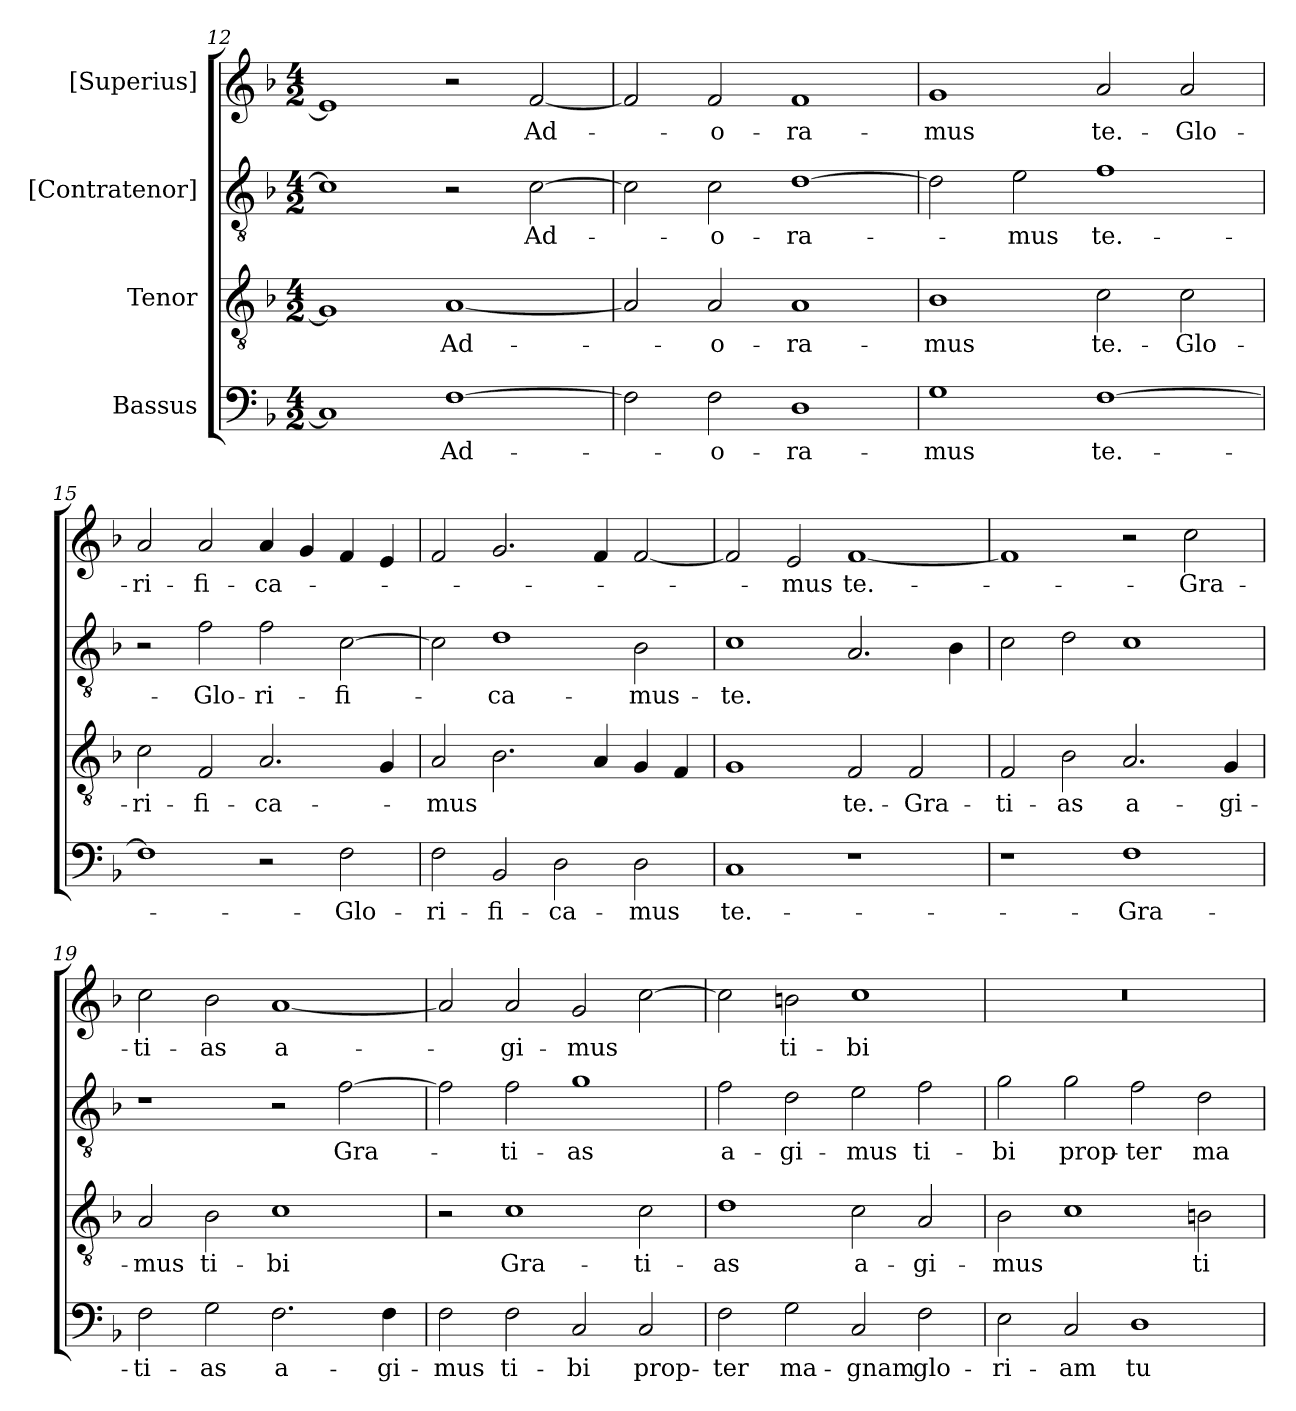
**kern	**text	**kern	**text	**kern	**text	**kern	**text
*part4	*part4	*part3	*part3	*part2	*part2	*part1	*part1
*staff4	*staff4	*staff3	*staff3	*staff2	*staff2	*staff1	*staff1
*I"Bassus	*	*I"Tenor	*	*I"[Contratenor]	*	*I"[Superius]	*
*clefF4	*	*clefGv2	*	*clefGv2	*	*clefG2	*
*k[b-]	*	*k[b-]	*	*k[b-]	*	*k[b-]	*
*M4/2	*	*M4/2	*	*M4/2	*	*M4/2	*
=12	=12	=12	=12	=12	=12	=12	=12
1C/]	.	1G/]	.	1c\]	.	1e/]	.
[1F\	Ad-	[1A/	Ad-	2r	.	2r	.
.	.	.	.	[2c\	Ad-	[2f/	Ad-
=13	=13	=13	=13	=13	=13	=13	=13
2F\]	.	2A/]	.	2c\]	.	2f/]	.
2F\	-o-	2A/	-o-	2c\	-o-	2f/	-o-
1D\	-ra-	1A/	-ra-	[1d\	-ra-	1f/	-ra-
=14	=14	=14	=14	=14	=14	=14	=14
1G\	-mus	1B-\	-mus	2d\]	.	1g/	-mus
.	.	.	.	2e\	-mus	.	.
[1F\	te.-	2c\	te.-	1f\	te.-	2a/	te.-
.	.	2c\	Glo-	.	.	2a/	Glo-
=15	=15	=15	=15	=15	=15	=15	=15
1F\]	.	2c\	-ri-	2r	.	2a/	-ri-
.	.	2F/	-fi-	2f\	Glo-	2a/	-fi-
2r	.	2.A/	-ca-	2f\	-ri-	4a/	-ca-
.	.	.	.	.	.	4g/	.
2F\	Glo-	.	.	[2c\	-fi-	4f/	.
.	.	4G/	.	.	.	4e/	.
=16	=16	=16	=16	=16	=16	=16	=16
2F\	-ri-	2A/	-mus	2c\]	.	2f/	.
2BB-/	-fi-	2.B-\	.	1d\	-ca-	2.g/	.
2D\	-ca-	.	.	.	.	.	.
.	.	4A/	.	.	.	4f/	.
2D\	-mus	4G/	.	2B-\	-mus-	[2f/	.
.	.	4F/	.	.	.	.	.
=17	=17	=17	=17	=17	=17	=17	=17
1C/	te.-	1G/	.	1c\	-te.	2f/]	.
.	.	.	.	.	.	2e/	-mus
1r	.	2F/	te.-	2.A/	.	[1f/	te.-
.	.	2F/	Gra-	.	.	.	.
.	.	.	.	4B-\	.	.	.
=18	=18	=18	=18	=18	=18	=18	=18
1r	.	2F/	-ti-	2c\	.	1f/]	.
.	.	2B-\	-as	2d\	.	.	.
1F\	Gra-	2.A/	a-	1c\	.	2r	.
.	.	.	.	.	.	2cc\	Gra-
.	.	4G/	-gi-	.	.	.	.
=19	=19	=19	=19	=19	=19	=19	=19
2F\	-ti-	2A/	-mus	1r	.	2cc\	-ti-
2G\	-as	2B-\	ti-	.	.	2b-\	-as
2.F\	a-	1c\	-bi	2r	.	[1a/	a-
.	.	.	.	[2f\	Gra-	.	.
4F\	-gi-	.	.	.	.	.	.
=20	=20	=20	=20	=20	=20	=20	=20
2F\	-mus	2r	.	2f\]	.	2a/]	.
2F\	ti-	1c\	Gra-	2f\	-ti-	2a/	-gi-
2C/	-bi	.	.	1g\	-as	2g/	-mus
2C/	prop-	2c\	-ti-	.	.	[2cc\	.
=21	=21	=21	=21	=21	=21	=21	=21
2F\	-ter	1d\	-as	2f\	a-	2cc\]	.
2G\	ma-	.	.	2d\	-gi-	2bn\	ti-
2C/	-gnam	2c\	a-	2e\	-mus	1cc\	-bi
2F\	glo-	2A/	-gi-	2f\	ti-	.	.
=22	=22	=22	=22	=22	=22	=22	=22
2E\	-ri-	2B-\	-mus	2g\	-bi	0r	.
2C/	-am	1c\	.	2g\	prop-	.	.
1D\	tu-	.	.	2f\	-ter	.	.
.	.	2Bn\	ti-	2d\	ma-	.	.
=	=	=	=	=	=	=	=
*-	*-	*-	*-	*-	*-	*-	*-
